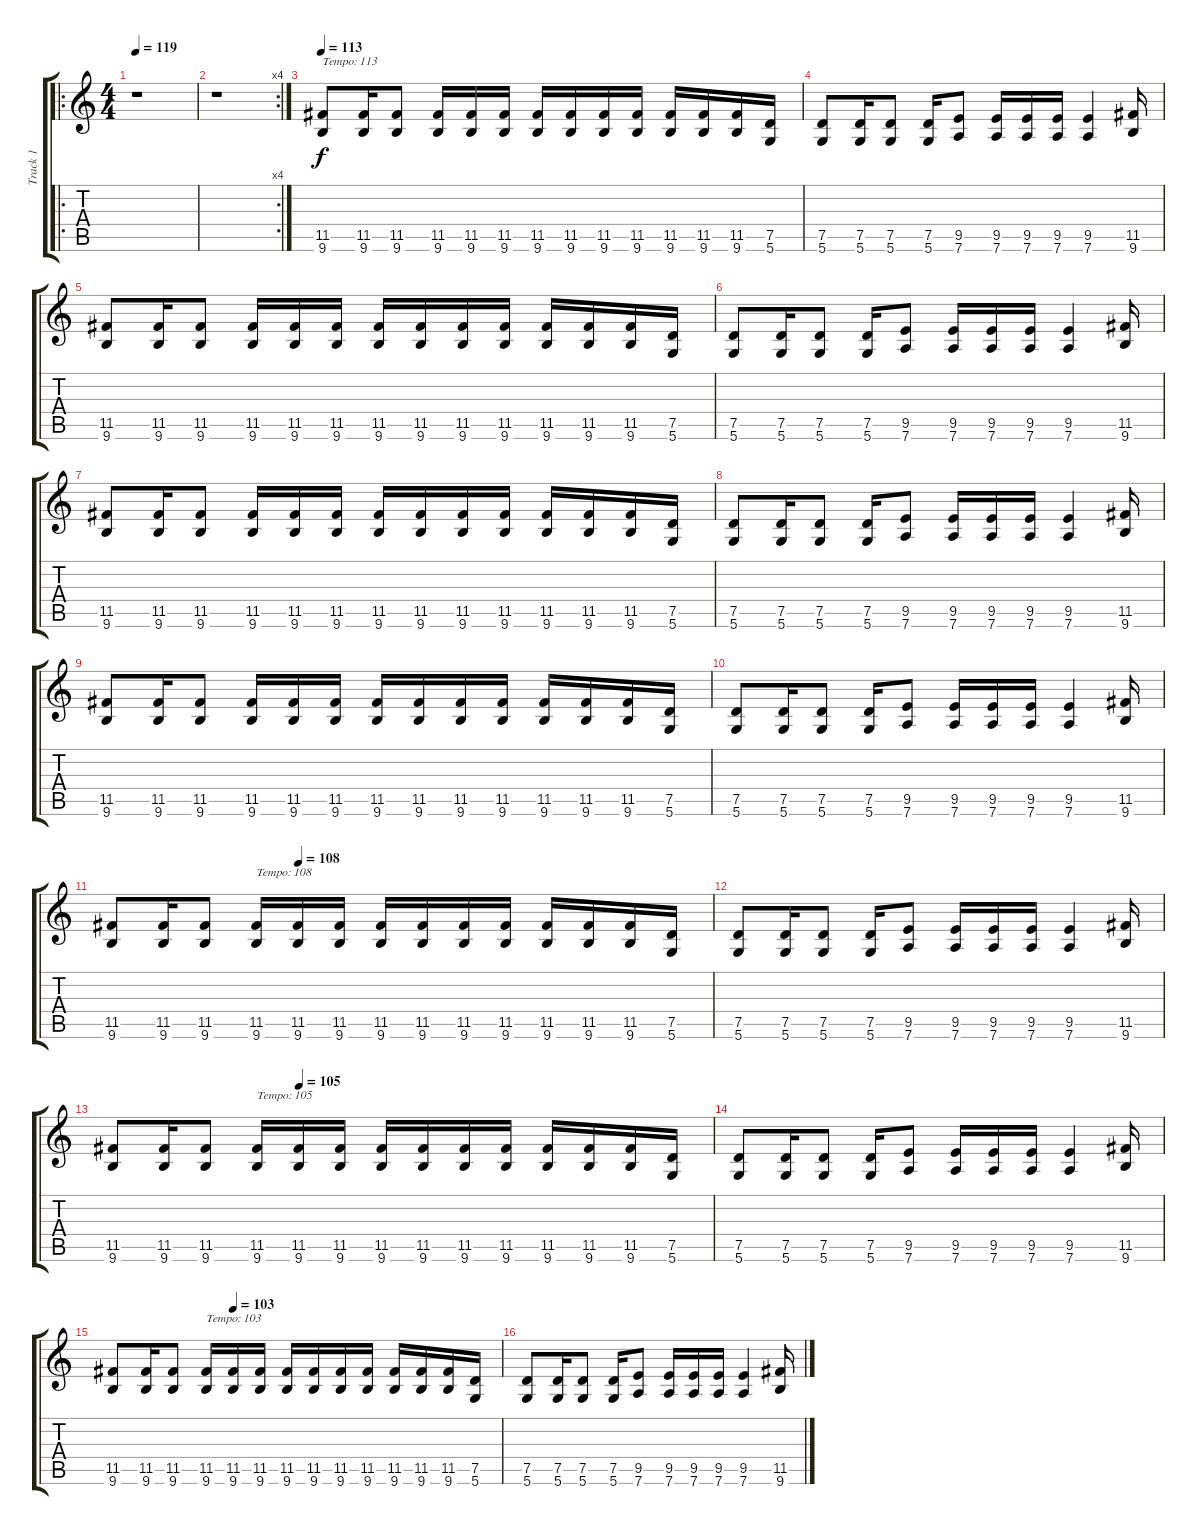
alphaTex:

\track ("Track 1" "Track 1") {instrument overdrivenguitar}
\staff {score tabs}
\tuning (D4 A3 F3 C3 G2 D2) {hide}
\ro
\ts (4 4)
\tempo 119
\clef g2
\ks c
r.1{dy f} |
\rc 4
r.1 |
\tempo 113
(11.5 9.6).8{txt "Tempo: 113"} (11.5 9.6).16 (11.5 9.6).8 (11.5 9.6).16 (11.5 9.6).16 (11.5 9.6).16 (11.5 9.6).16 (11.5 9.6).16 (11.5 9.6).16 (11.5 9.6).16 (11.5 9.6).16 (11.5 9.6).16 (11.5 9.6).16 (7.5 5.6).16 |
(7.5 5.6).8 (7.5 5.6).16 (7.5 5.6).8 (7.5 5.6).16 (9.5 7.6).8 (9.5 7.6).16 (9.5 7.6).16 (9.5 7.6).16 (9.5 7.6).4 (11.5 9.6).16 |
(11.5 9.6).8 (11.5 9.6).16 (11.5 9.6).8 (11.5 9.6).16 (11.5 9.6).16 (11.5 9.6).16 (11.5 9.6).16 (11.5 9.6).16 (11.5 9.6).16 (11.5 9.6).16 (11.5 9.6).16 (11.5 9.6).16 (11.5 9.6).16 (7.5 5.6).16 |
(7.5 5.6).8 (7.5 5.6).16 (7.5 5.6).8 (7.5 5.6).16 (9.5 7.6).8 (9.5 7.6).16 (9.5 7.6).16 (9.5 7.6).16 (9.5 7.6).4 (11.5 9.6).16 |
(11.5 9.6).8 (11.5 9.6).16 (11.5 9.6).8 (11.5 9.6).16 (11.5 9.6).16 (11.5 9.6).16 (11.5 9.6).16 (11.5 9.6).16 (11.5 9.6).16 (11.5 9.6).16 (11.5 9.6).16 (11.5 9.6).16 (11.5 9.6).16 (7.5 5.6).16 |
(7.5 5.6).8 (7.5 5.6).16 (7.5 5.6).8 (7.5 5.6).16 (9.5 7.6).8 (9.5 7.6).16 (9.5 7.6).16 (9.5 7.6).16 (9.5 7.6).4 (11.5 9.6).16 |
(11.5 9.6).8 (11.5 9.6).16 (11.5 9.6).8 (11.5 9.6).16 (11.5 9.6).16 (11.5 9.6).16 (11.5 9.6).16 (11.5 9.6).16 (11.5 9.6).16 (11.5 9.6).16 (11.5 9.6).16 (11.5 9.6).16 (11.5 9.6).16 (7.5 5.6).16 |
(7.5 5.6).8 (7.5 5.6).16 (7.5 5.6).8 (7.5 5.6).16 (9.5 7.6).8 (9.5 7.6).16 (9.5 7.6).16 (9.5 7.6).16 (9.5 7.6).4 (11.5 9.6).16 |
\tempo (108 0.3125)
(11.5 9.6).8 (11.5 9.6).16 (11.5 9.6).8 (11.5 9.6).16{txt "Tempo: 108"} (11.5 9.6).16 (11.5 9.6).16 (11.5 9.6).16 (11.5 9.6).16 (11.5 9.6).16 (11.5 9.6).16 (11.5 9.6).16 (11.5 9.6).16 (11.5 9.6).16 (7.5 5.6).16 |
(7.5 5.6).8 (7.5 5.6).16 (7.5 5.6).8 (7.5 5.6).16 (9.5 7.6).8 (9.5 7.6).16 (9.5 7.6).16 (9.5 7.6).16 (9.5 7.6).4 (11.5 9.6).16 |
\tempo (105 0.3125)
(11.5 9.6).8 (11.5 9.6).16 (11.5 9.6).8 (11.5 9.6).16{txt "Tempo: 105"} (11.5 9.6).16 (11.5 9.6).16 (11.5 9.6).16 (11.5 9.6).16 (11.5 9.6).16 (11.5 9.6).16 (11.5 9.6).16 (11.5 9.6).16 (11.5 9.6).16 (7.5 5.6).16 |
(7.5 5.6).8 (7.5 5.6).16 (7.5 5.6).8 (7.5 5.6).16 (9.5 7.6).8 (9.5 7.6).16 (9.5 7.6).16 (9.5 7.6).16 (9.5 7.6).4 (11.5 9.6).16 |
\tempo (103 0.3125)
(11.5 9.6).8 (11.5 9.6).16 (11.5 9.6).8 (11.5 9.6).16{txt "Tempo: 103"} (11.5 9.6).16 (11.5 9.6).16 (11.5 9.6).16 (11.5 9.6).16 (11.5 9.6).16 (11.5 9.6).16 (11.5 9.6).16 (11.5 9.6).16 (11.5 9.6).16 (7.5 5.6).16 |
(7.5 5.6).8 (7.5 5.6).16 (7.5 5.6).8 (7.5 5.6).16 (9.5 7.6).8 (9.5 7.6).16 (9.5 7.6).16 (9.5 7.6).16 (9.5 7.6).4 (11.5 9.6).16
